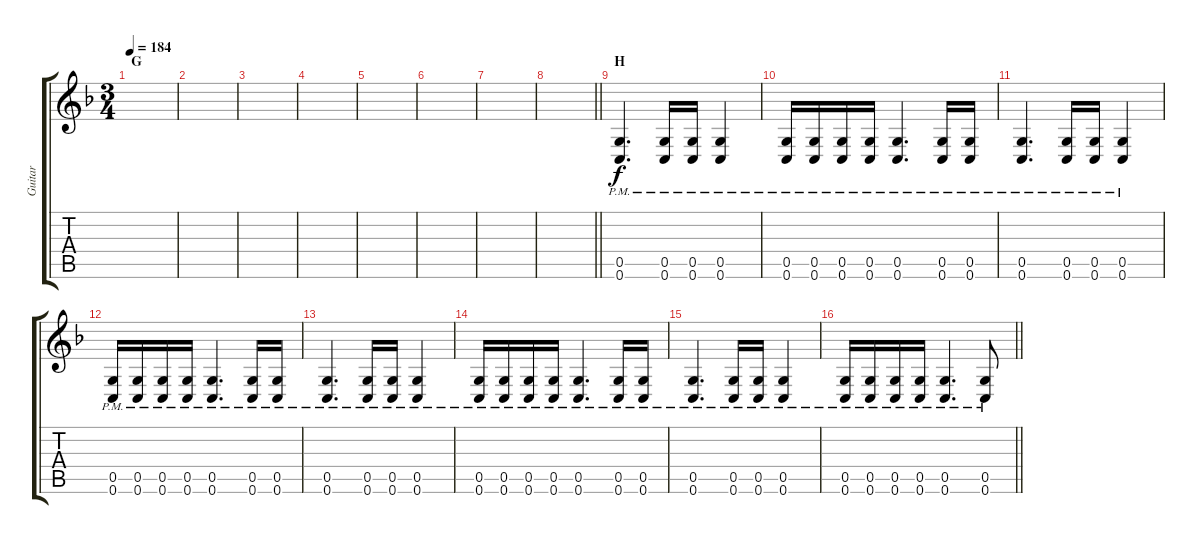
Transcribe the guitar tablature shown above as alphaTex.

\track ("Guitar" "Guitar") {instrument distortionguitar}
\staff {score tabs}
\tuning (D4 A3 F3 C3 G2 C2) {hide}
\ts (3 4)
\section ("" "G")
\tempo 184
\clef g2
\ks f
|
|
|
|
|
|
|
\barLineRight lightlight
|
\section ("" "H")
(0.5{pm} 0.6{pm}).4{d} (0.5{pm} 0.6{pm}).16 (0.5{pm} 0.6{pm}).16 (0.5{pm} 0.6{pm}).4 |
(0.5{pm} 0.6{pm}).16 (0.5{pm} 0.6{pm}).16 (0.5{pm} 0.6{pm}).16 (0.5{pm} 0.6{pm}).16 (0.5{pm} 0.6{pm}).4{d} (0.5{pm} 0.6{pm}).16 (0.5{pm} 0.6{pm}).16 |
(0.5{pm} 0.6{pm}).4{d} (0.5{pm} 0.6{pm}).16 (0.5{pm} 0.6{pm}).16 (0.5{pm} 0.6{pm}).4 |
(0.5{pm} 0.6{pm}).16 (0.5{pm} 0.6{pm}).16 (0.5{pm} 0.6{pm}).16 (0.5{pm} 0.6{pm}).16 (0.5{pm} 0.6{pm}).4{d} (0.5{pm} 0.6{pm}).16 (0.5{pm} 0.6{pm}).16 |
(0.5{pm} 0.6{pm}).4{d} (0.5{pm} 0.6{pm}).16 (0.5{pm} 0.6{pm}).16 (0.5{pm} 0.6{pm}).4 |
(0.5{pm} 0.6{pm}).16 (0.5{pm} 0.6{pm}).16 (0.5{pm} 0.6{pm}).16 (0.5{pm} 0.6{pm}).16 (0.5{pm} 0.6{pm}).4{d} (0.5{pm} 0.6{pm}).16 (0.5{pm} 0.6{pm}).16 |
(0.5{pm} 0.6{pm}).4{d} (0.5{pm} 0.6{pm}).16 (0.5{pm} 0.6{pm}).16 (0.5{pm} 0.6{pm}).4 |
\barLineRight lightlight
(0.5{pm} 0.6{pm}).16 (0.5{pm} 0.6{pm}).16 (0.5{pm} 0.6{pm}).16 (0.5{pm} 0.6{pm}).16 (0.5{pm} 0.6{pm}).4{d} (0.5{pm} 0.6{pm}).8
